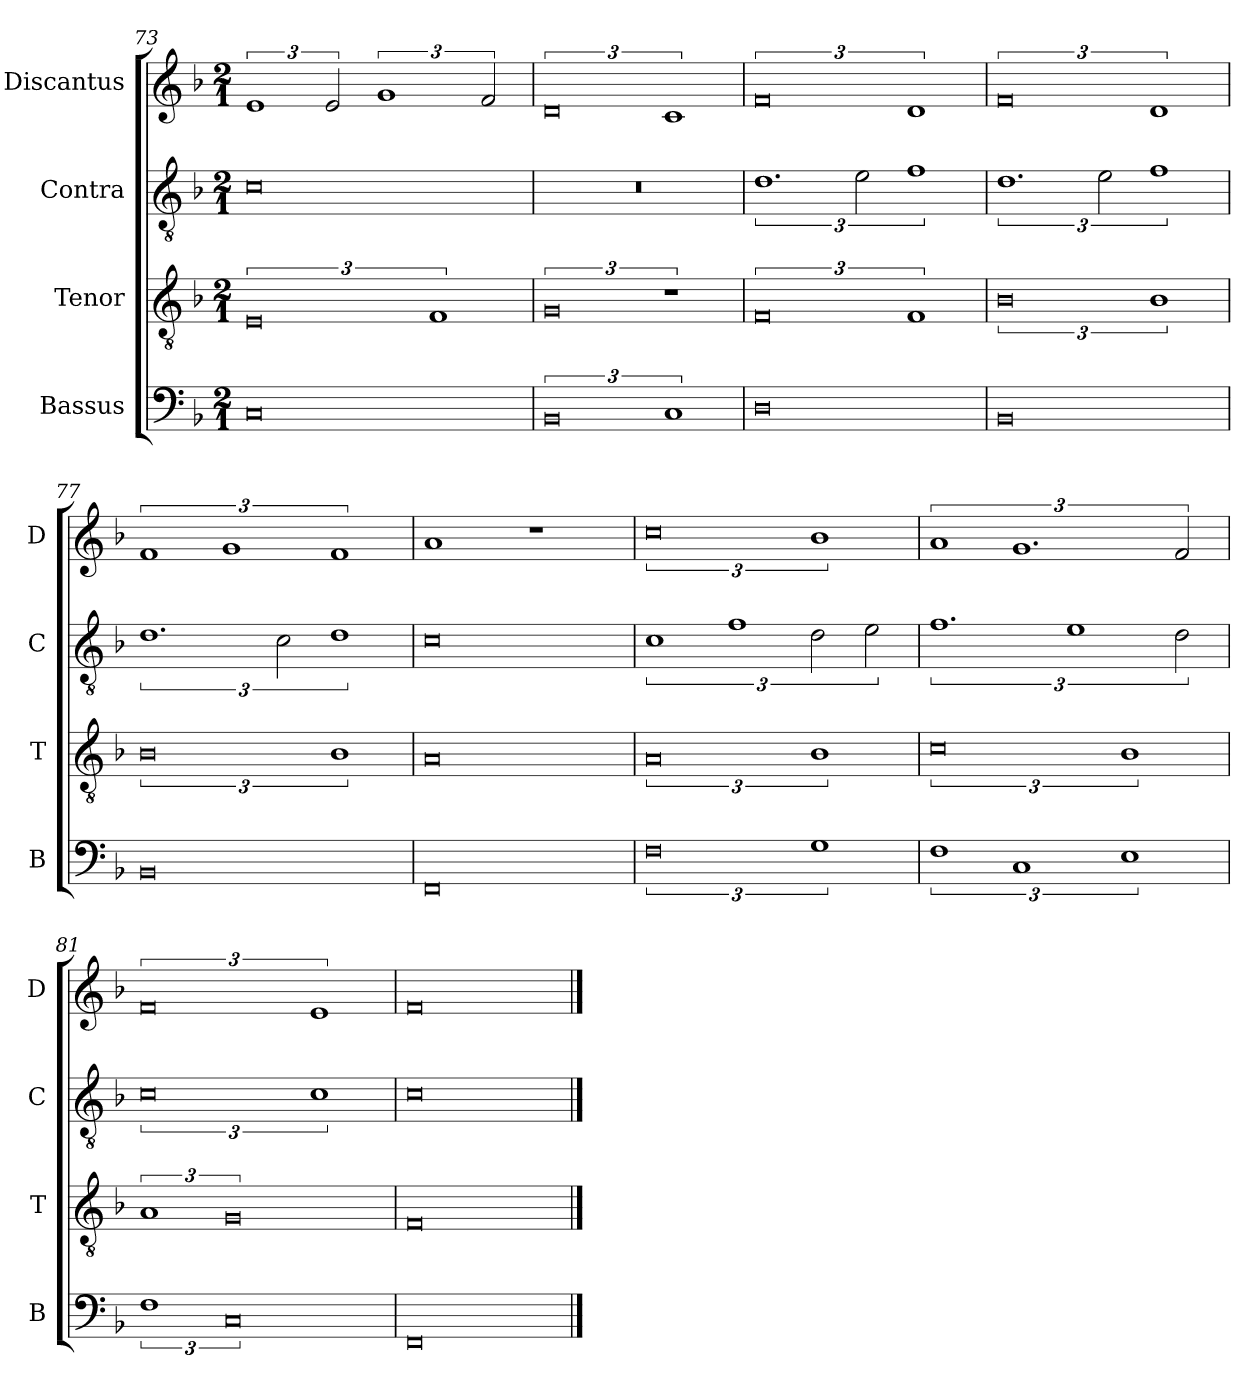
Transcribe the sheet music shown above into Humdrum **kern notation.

**kern	**kern	**kern	**kern
*part4	*part3	*part2	*part1
*staff4	*staff3	*staff2	*staff1
*I"Bassus	*I"Tenor	*I"Contra	*I"Discantus
*I'B	*I'T	*I'C	*I'D
*clefF4	*clefGv2	*clefGv2	*clefG2
*k[b-]	*k[b-]	*k[b-]	*k[b-]
*M2/1	*M2/1	*M2/1	*M2/1
=73	=73	=73	=73
0C	3%4E	0c	3%2e
.	.	.	3e
.	.	.	3%2g
.	3%2F	.	.
.	.	.	3f
=74	=74	=74	=74
3%4BB-	3%4G	0r	3%4d
3%2C	3%2r	.	3%2c
=75	=75	=75	=75
0D	3%4F	3%2.d	3%4f
.	.	3e	.
.	3%2F	3%2f	3%2d
=76	=76	=76	=76
0BB-	3%4B-	3%2.d	3%4f
.	.	3e	.
.	3%2B-	3%2f	3%2d
=77	=77	=77	=77
0BB-	3%4B-	3%2.d	3%2f
.	.	.	3%2g
.	.	3c	.
.	3%2B-	3%2d	3%2f
=78	=78	=78	=78
0FF	0A	0c	1a
.	.	.	1r
=79	=79	=79	=79
3%4F	3%4A	3%2c	3%4cc
.	.	3%2f	.
3%2G	3%2B-	3d	3%2b-
.	.	3e	.
=80	=80	=80	=80
3%2F	3%4c	3%2.f	3%2a
3%2C	.	.	3%2.g
.	.	3%2e	.
3%2E	3%2B-	.	.
.	.	3d	3f
=81	=81	=81	=81
3%2F	3%2A	3%4c	3%4f
3%4C	3%4G	.	.
.	.	3%2c	3%2e
=82	=82	=82	=82
0FF	0F	0c	0f
==	==	==	==
*-	*-	*-	*-
